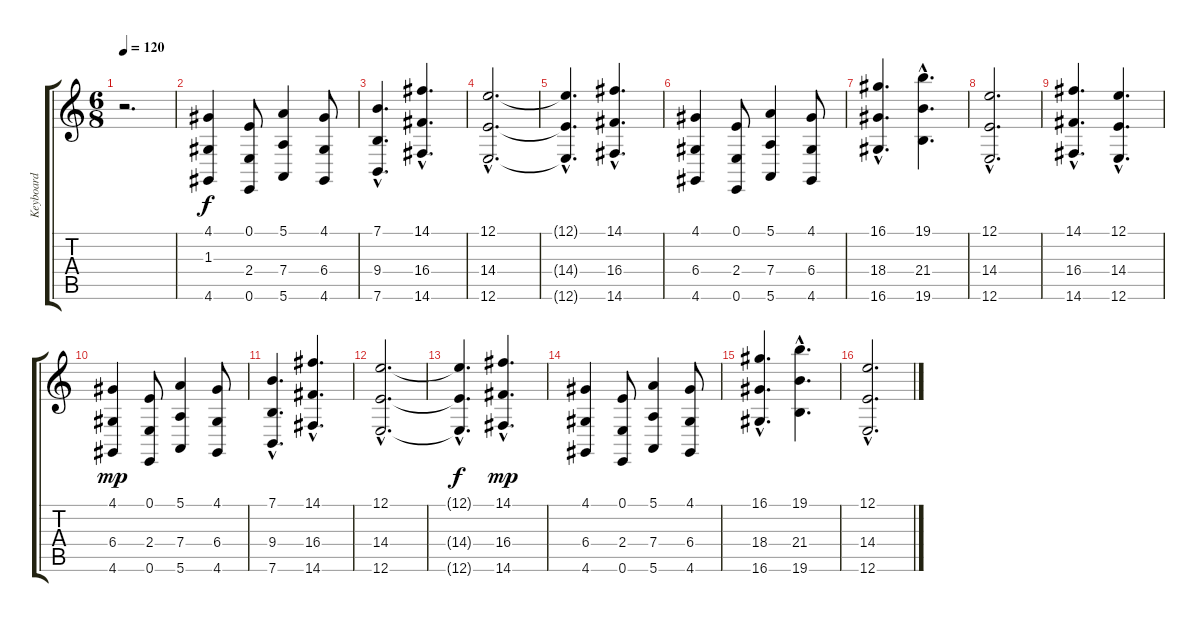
\track ("Keyboard" "Keyboard") {instrument recorder}
\staff {score tabs}
\tuning (E4 B3 G3 D3 A2 E2) {hide}
\ts (6 8)
\tempo 120
\clef g2
\ks c
r.2{d dy fff} |
(4.1 1.3 4.6).4{dy f instrument acousticgrandpiano} (0.1 2.4 0.6).8 (5.1 7.4 5.6).4 (4.1 6.4 4.6).8 |
(7.1{hac} 9.4{hac} 7.6{hac}).4{d} (14.1{hac} 16.4{hac} 14.6{hac}).4{d} |
(12.1{hac} 14.4{hac} 12.6{hac}).2{d} |
(12.1{hac t} 14.4{hac t} 12.6{hac t}).4{d} (14.1{hac} 16.4{hac} 14.6{hac}).4{d} |
(4.1 6.4 4.6).4 (0.1 2.4 0.6).8 (5.1 7.4 5.6).4 (4.1 6.4 4.6).8 |
(16.1{hac} 18.4{hac} 16.6{hac}).4{d} (19.1{hac} 21.4{hac} 19.6{hac}).4{d} |
(12.1{hac} 14.4{hac} 12.6{hac}).2{d} |
(14.1{hac} 16.4{hac} 14.6{hac}).4{d} (12.1{hac} 14.4{hac} 12.6{hac}).4{d} |
(4.1 6.4 4.6).4{dy mp instrument acousticgrandpiano} (0.1 2.4 0.6).8 (5.1 7.4 5.6).4 (4.1 6.4 4.6).8 |
(7.1{hac} 9.4{hac} 7.6{hac}).4{d} (14.1{hac} 16.4{hac} 14.6{hac}).4{d} |
(12.1{hac} 14.4{hac} 12.6{hac}).2{d} |
(12.1{hac t} 14.4{hac t} 12.6{hac t}).4{d dy f} (14.1{hac} 16.4{hac} 14.6{hac}).4{d dy mp} |
(4.1 6.4 4.6).4 (0.1 2.4 0.6).8 (5.1 7.4 5.6).4 (4.1 6.4 4.6).8 |
(16.1{hac} 18.4{hac} 16.6{hac}).4{d} (19.1{hac} 21.4{hac} 19.6{hac}).4{d} |
(12.1{hac} 14.4{hac} 12.6{hac}).2{d}
